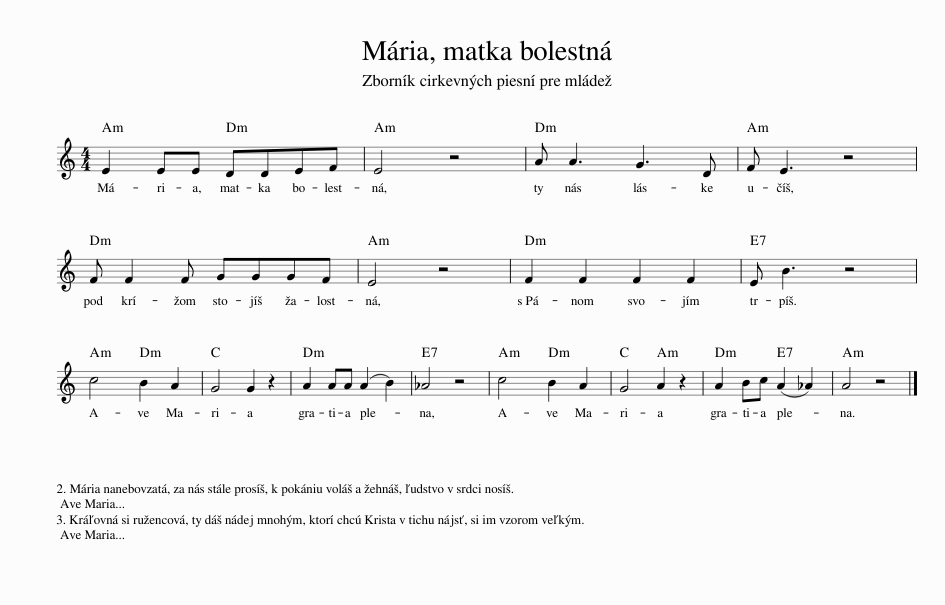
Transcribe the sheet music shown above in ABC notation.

X:1
L:1/8
M:4/4
I:linebreak $
K:C
V:1 treble
V:1
 E2 EE DDEF | E4 z4 | A A3 G3 D | F E3 z4 |$ F F2 F GGGF | %5
 E4 z4 | F2 F2 F2 F2 | E B3 z4 |$ c4 B2 A2 | G4 G2 z2 | %10
 A2 AA (A2 B2) | _A4 z4 | c4 B2 A2 | G4 A2 z2 | A2 Bc (A2 _A2) | %15
 A4 z4 |] %16
